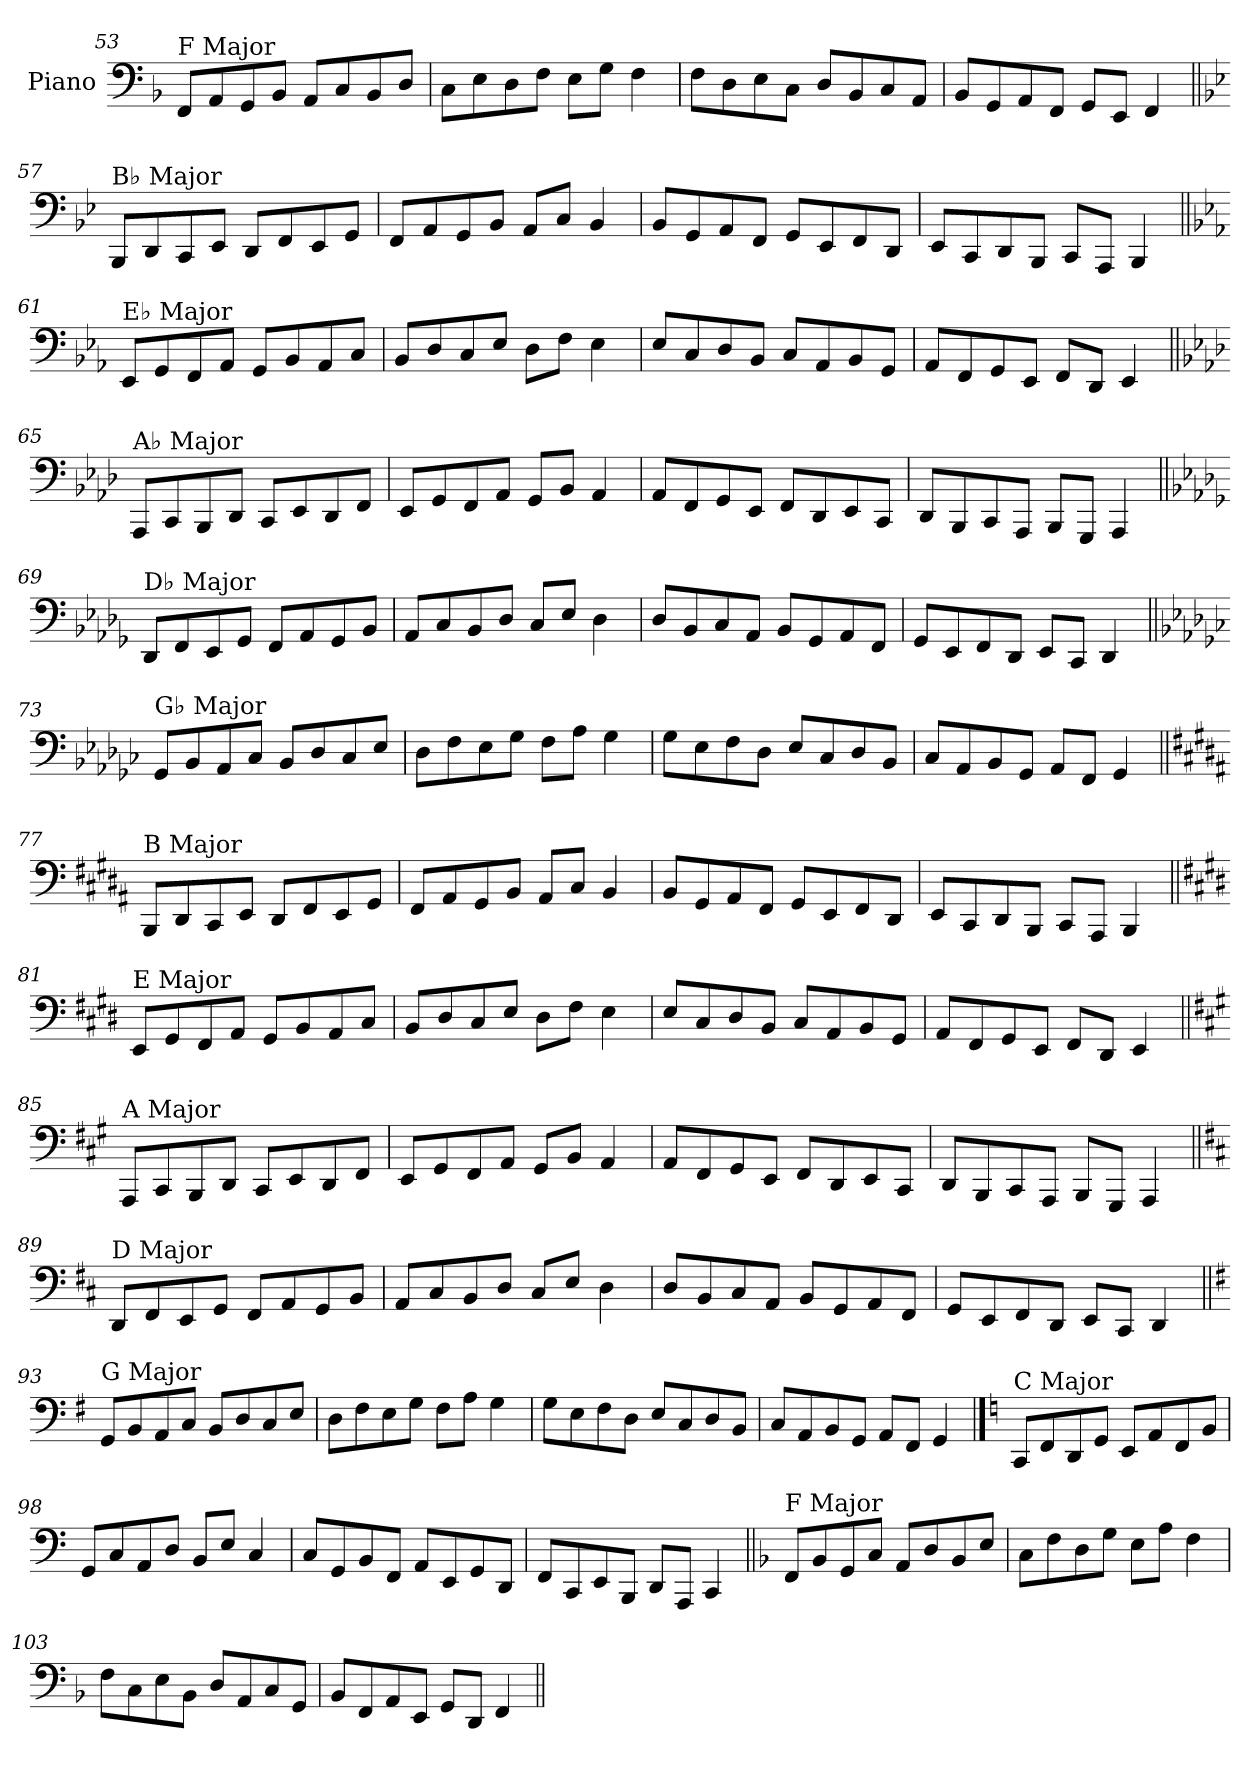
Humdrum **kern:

**kern
*part1
*staff1
*I"Piano
*I'Pno.
!!LO:LB:g=z
*clefF4
*k[b-]
=53
!LO:TX:a:t=F Major
8FF/L
8AA/
8GG/
8BB-/J
8AA/L
8C/
8BB-/
8D/J
=54
8C\L
8E\
8D\
8F\J
8E\L
8G\J
4F\
=55
8F\L
8D\
8E\
8C\J
8D/L
8BB-/
8C/
8AA/J
=56
8BB-/L
8GG/
8AA/
8FF/J
8GG/L
8EE/J
4FF/
!!LO:LB:g=z
=57||
*k[b-e-]
!LO:TX:a:t=B♭ Major
8BBB-/L
8DD/
8CC/
8EE-/J
8DD/L
8FF/
8EE-/
8GG/J
=58
8FF/L
8AA/
8GG/
8BB-/J
8AA/L
8C/J
4BB-/
=59
8BB-/L
8GG/
8AA/
8FF/J
8GG/L
8EE-/
8FF/
8DD/J
=60
8EE-/L
8CC/
8DD/
8BBB-/J
8CC/L
8AAA/J
4BBB-/
!!LO:LB:g=z
=61||
*k[b-e-a-]
!LO:TX:a:t=E♭ Major
8EE-/L
8GG/
8FF/
8AA-/J
8GG/L
8BB-/
8AA-/
8C/J
=62
8BB-/L
8D/
8C/
8E-/J
8D\L
8F\J
4E-\
=63
8E-/L
8C/
8D/
8BB-/J
8C/L
8AA-/
8BB-/
8GG/J
=64
8AA-/L
8FF/
8GG/
8EE-/J
8FF/L
8DD/J
4EE-/
!!LO:LB:g=z
=65||
*k[b-e-a-d-]
!LO:TX:a:t=A♭ Major
8AAA-/L
8CC/
8BBB-/
8DD-/J
8CC/L
8EE-/
8DD-/
8FF/J
=66
8EE-/L
8GG/
8FF/
8AA-/J
8GG/L
8BB-/J
4AA-/
=67
8AA-/L
8FF/
8GG/
8EE-/J
8FF/L
8DD-/
8EE-/
8CC/J
=68
8DD-/L
8BBB-/
8CC/
8AAA-/J
8BBB-/L
8GGG/J
4AAA-/
!!LO:LB:g=z
=69||
*k[b-e-a-d-g-]
!LO:TX:a:t=D♭ Major
8DD-/L
8FF/
8EE-/
8GG-/J
8FF/L
8AA-/
8GG-/
8BB-/J
=70
8AA-/L
8C/
8BB-/
8D-/J
8C/L
8E-/J
4D-\
=71
8D-/L
8BB-/
8C/
8AA-/J
8BB-/L
8GG-/
8AA-/
8FF/J
=72
8GG-/L
8EE-/
8FF/
8DD-/J
8EE-/L
8CC/J
4DD-/
!!LO:LB:g=z
=73||
*k[b-e-a-d-g-c-]
!LO:TX:a:t=G♭ Major
8GG-/L
8BB-/
8AA-/
8C-/J
8BB-/L
8D-/
8C-/
8E-/J
=74
8D-\L
8F\
8E-\
8G-\J
8F\L
8A-\J
4G-\
=75
8G-\L
8E-\
8F\
8D-\J
8E-/L
8C-/
8D-/
8BB-/J
=76
8C-/L
8AA-/
8BB-/
8GG-/J
8AA-/L
8FF/J
4GG-/
!!LO:LB:g=z
=77||
*k[f#c#g#d#a#]
!LO:TX:a:t=B Major
8BBB/L
8DD#/
8CC#/
8EE/J
8DD#/L
8FF#/
8EE/
8GG#/J
=78
8FF#/L
8AA#/
8GG#/
8BB/J
8AA#/L
8C#/J
4BB/
=79
8BB/L
8GG#/
8AA#/
8FF#/J
8GG#/L
8EE/
8FF#/
8DD#/J
=80
8EE/L
8CC#/
8DD#/
8BBB/J
8CC#/L
8AAA#/J
4BBB/
!!LO:LB:g=z
=81||
*k[f#c#g#d#]
!LO:TX:a:t=E Major
8EE/L
8GG#/
8FF#/
8AA/J
8GG#/L
8BB/
8AA/
8C#/J
=82
8BB/L
8D#/
8C#/
8E/J
8D#\L
8F#\J
4E\
=83
8E/L
8C#/
8D#/
8BB/J
8C#/L
8AA/
8BB/
8GG#/J
=84
8AA/L
8FF#/
8GG#/
8EE/J
8FF#/L
8DD#/J
4EE/
!!LO:LB:g=z
=85||
*k[f#c#g#]
!LO:TX:a:t=A Major
8AAA/L
8CC#/
8BBB/
8DD/J
8CC#/L
8EE/
8DD/
8FF#/J
=86
8EE/L
8GG#/
8FF#/
8AA/J
8GG#/L
8BB/J
4AA/
=87
8AA/L
8FF#/
8GG#/
8EE/J
8FF#/L
8DD/
8EE/
8CC#/J
=88
8DD/L
8BBB/
8CC#/
8AAA/J
8BBB/L
8GGG#/J
4AAA/
!!LO:LB:g=z
=89||
*k[f#c#]
!LO:TX:a:t=D Major
8DD/L
8FF#/
8EE/
8GG/J
8FF#/L
8AA/
8GG/
8BB/J
=90
8AA/L
8C#/
8BB/
8D/J
8C#/L
8E/J
4D\
=91
8D/L
8BB/
8C#/
8AA/J
8BB/L
8GG/
8AA/
8FF#/J
=92
8GG/L
8EE/
8FF#/
8DD/J
8EE/L
8CC#/J
4DD/
!!LO:LB:g=z
=93||
*k[f#]
!LO:TX:a:t=G Major
8GG/L
8BB/
8AA/
8C/J
8BB/L
8D/
8C/
8E/J
=94
8D\L
8F#\
8E\
8G\J
8F#\L
8A\J
4G\
=95
8G\L
8E\
8F#\
8D\J
8E/L
8C/
8D/
8BB/J
=96
8C/L
8AA/
8BB/
8GG/J
8AA/L
8FF#/J
4GG/
!!LO:PB:g=z
==97
*k[]
!LO:TX:a:t=C Major
8CC/L
8FF/
8DD/
8GG/J
8EE/L
8AA/
8FF/
8BB/J
=98
8GG/L
8C/
8AA/
8D/J
8BB/L
8E/J
4C/
=99
8C/L
8GG/
8BB/
8FF/J
8AA/L
8EE/
8GG/
8DD/J
=100
8FF/L
8CC/
8EE/
8BBB/J
8DD/L
8AAA/J
4CC/
!!LO:LB:g=z
=101||
*k[b-]
!LO:TX:a:t=F Major
8FF/L
8BB-/
8GG/
8C/J
8AA/L
8D/
8BB-/
8E/J
=102
8C\L
8F\
8D\
8G\J
8E\L
8A\J
4F\
=103
8F\L
8C\
8E\
8BB-\J
8D/L
8AA/
8C/
8GG/J
=104
8BB-/L
8FF/
8AA/
8EE/J
8GG/L
8DD/J
4FF/
=||
*-
